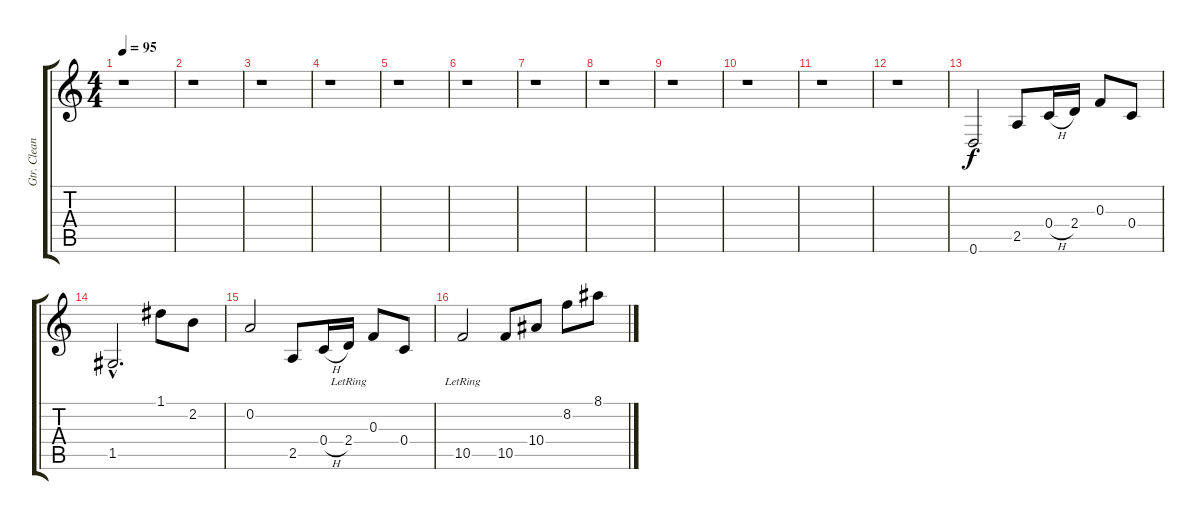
\track ("Gtr. Clean" "Gtr. Clean") {instrument electricguitarclean}
\staff {score tabs}
\tuning (D4 A3 F3 C3 G2 D2) {hide}
\ts (4 4)
\tempo 95
\clef g2
\ks c
r.1{dy f instrument electricguitarclean} |
r.1 |
r.1 |
r.1 |
r.1 |
r.1 |
r.1 |
r.1 |
r.1 |
r.1 |
r.1 |
r.1 |
0.6.2 2.5.8 0.4{h}.16 2.4.16 0.3.8 0.4.8 |
1.5{hac}.2{d} 1.1.8 2.2.8 |
0.2.2 2.5.8 0.4{h}.16 2.4{lr}.16 0.3.8 0.4.8 |
10.5{lr}.2 10.5.8 10.4.8 8.2.8 8.1.8
